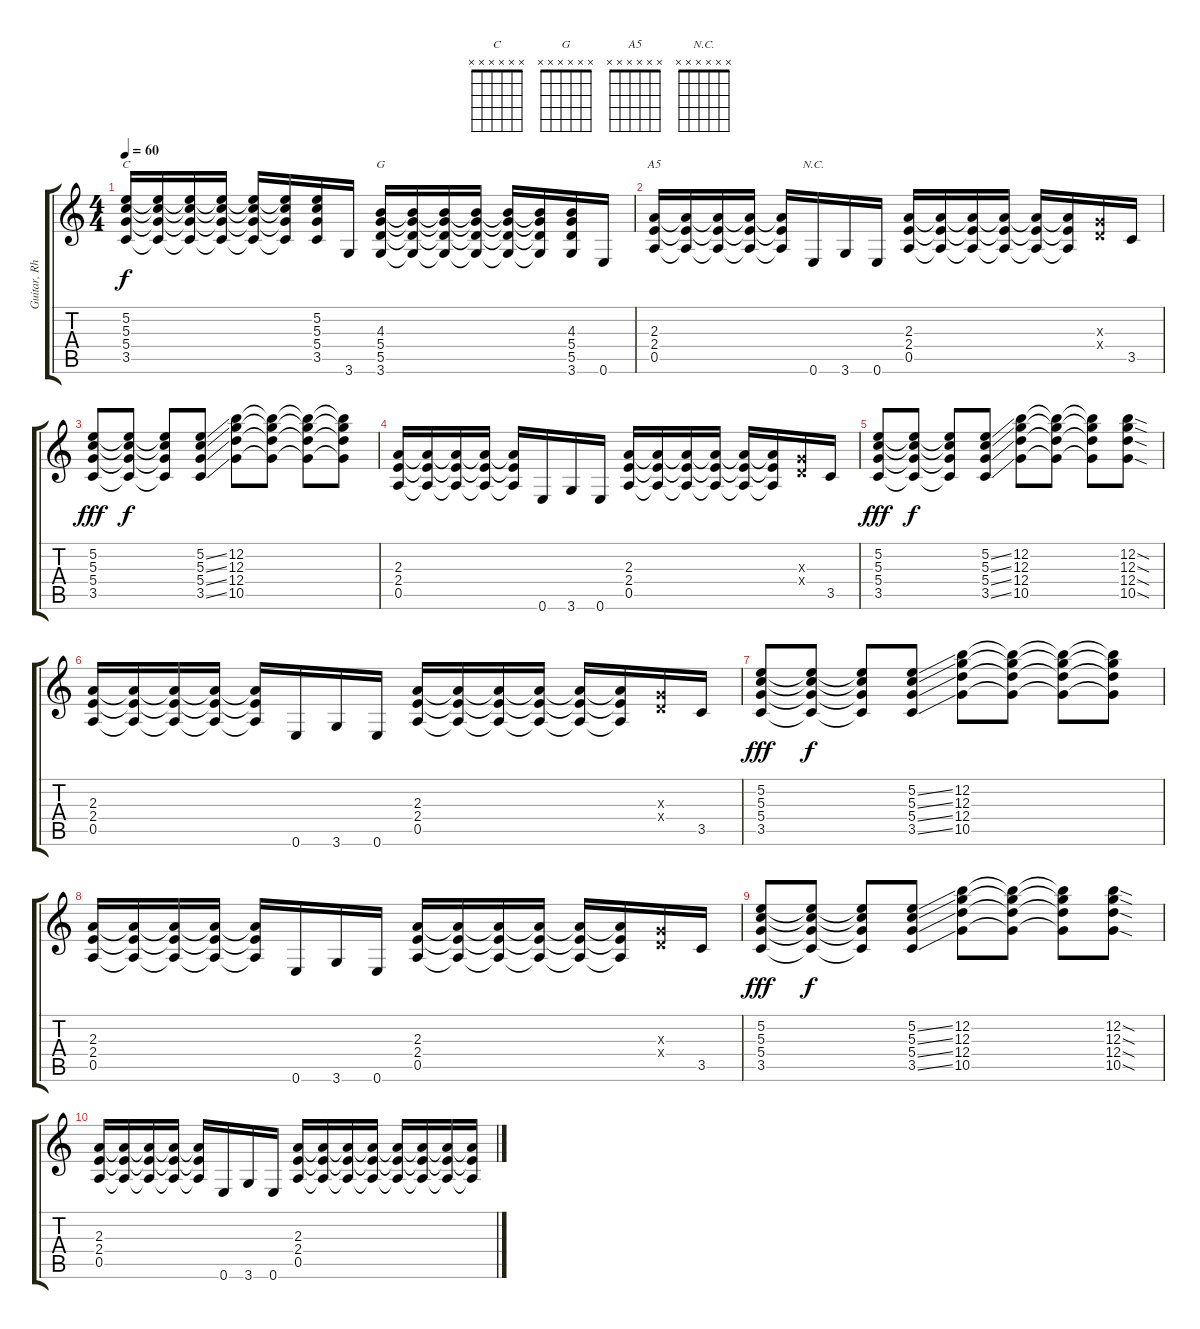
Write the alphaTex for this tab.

\track ("Guitar, Rhythm" "Guitar, Rh") {instrument distortionguitar}
\staff {score tabs}
\tuning (E4 B3 G3 D3 A2 E2) {hide}
\chord ("C" x x x x x x)
\chord ("G" x x x x x x)
\chord ("A5" x x x x x x)
\chord ("N.C." x x x x x x)
\ts (4 4)
\tempo 60
\clef g2
\ks c
(5.2 5.3 5.4 3.5).16{ch "C" dy f volume 9} (5.2{t} 5.3{t} 5.4{t} 3.5{t}).16 (5.2{t} 5.3{t} 5.4{t} 3.5{t}).16 (5.2{t} 5.3{t} 5.4{t} 3.5{t}).16 (5.2{t} 5.3{t} 5.4{t} 3.5{t}).16 (5.2{t} 5.3{t} 5.4{t} 3.5{t}).16 (5.2 5.3 5.4 3.5).16 3.6.16 (4.3 5.4 5.5 3.6).16{ch "G"} (4.3{t} 5.4{t} 5.5{t} 3.6{t}).16 (4.3{t} 5.4{t} 5.5{t} 3.6{t}).16 (4.3{t} 5.4{t} 5.5{t} 3.6{t}).16 (4.3{t} 5.4{t} 5.5{t} 3.6{t}).16 (4.3{t} 5.4{t} 5.5{t} 3.6{t}).16 (4.3 5.4 5.5 3.6).16 0.6.16 |
(2.3 2.4 0.5).16{ch "A5"} (2.3{t} 2.4{t} 0.5{t}).16 (2.3{t} 2.4{t} 0.5{t}).16 (2.3{t} 2.4{t} 0.5{t}).16 (2.3{t} 2.4{t} 0.5{t}).16 0.6.16{ch "N.C."} 3.6.16 0.6.16 (2.3 2.4 0.5).16 (2.3{t} 2.4{t} 0.5{t}).16 (2.3{t} 2.4{t} 0.5{t}).16 (2.3{t} 2.4{t} 0.5{t}).16 (2.3{t} 2.4{t} 0.5{t}).16 (2.3{t} 2.4{t} 0.5{t}).16 (0.3{x} 0.4{x}).16 3.5.16 |
(5.2 5.3 5.4 3.5).8{dy fff} (5.2{t} 5.3{t} 5.4{t} 3.5{t}).8{dy f} (5.2{t} 5.3{t} 5.4{t} 3.5{t}).8 (5.2{ss} 5.3{ss} 5.4{ss} 3.5{ss}).8 (12.2 12.3 12.4 10.5).8 (12.2{t} 12.3{t} 12.4{t} 10.5{t}).8 (12.2{t} 12.3{t} 12.4{t} 10.5{t}).8 (12.2{t} 12.3{t} 12.4{t} 10.5{t}).8 |
(2.3 2.4 0.5).16 (2.3{t} 2.4{t} 0.5{t}).16 (2.3{t} 2.4{t} 0.5{t}).16 (2.3{t} 2.4{t} 0.5{t}).16 (2.3{t} 2.4{t} 0.5{t}).16 0.6.16 3.6.16 0.6.16 (2.3 2.4 0.5).16 (2.3{t} 2.4{t} 0.5{t}).16 (2.3{t} 2.4{t} 0.5{t}).16 (2.3{t} 2.4{t} 0.5{t}).16 (2.3{t} 2.4{t} 0.5{t}).16 (2.3{t} 2.4{t} 0.5{t}).16 (0.3{x} 0.4{x}).16 3.5.16 |
(5.2 5.3 5.4 3.5).8{dy fff} (5.2{t} 5.3{t} 5.4{t} 3.5{t}).8{dy f} (5.2{t} 5.3{t} 5.4{t} 3.5{t}).8 (5.2{ss} 5.3{ss} 5.4{ss} 3.5{ss}).8 (12.2 12.3 12.4 10.5).8 (12.2{t} 12.3{t} 12.4{t} 10.5{t}).8 (12.2{t} 12.3{t} 12.4{t} 10.5{t}).8 (12.2{sod} 12.3{sod} 12.4{sod} 10.5{sod}).8 |
(2.3 2.4 0.5).16 (2.3{t} 2.4{t} 0.5{t}).16 (2.3{t} 2.4{t} 0.5{t}).16 (2.3{t} 2.4{t} 0.5{t}).16 (2.3{t} 2.4{t} 0.5{t}).16 0.6.16 3.6.16 0.6.16 (2.3 2.4 0.5).16 (2.3{t} 2.4{t} 0.5{t}).16 (2.3{t} 2.4{t} 0.5{t}).16 (2.3{t} 2.4{t} 0.5{t}).16 (2.3{t} 2.4{t} 0.5{t}).16 (2.3{t} 2.4{t} 0.5{t}).16 (0.3{x} 0.4{x}).16 3.5.16 |
(5.2 5.3 5.4 3.5).8{dy fff} (5.2{t} 5.3{t} 5.4{t} 3.5{t}).8{dy f} (5.2{t} 5.3{t} 5.4{t} 3.5{t}).8 (5.2{ss} 5.3{ss} 5.4{ss} 3.5{ss}).8 (12.2 12.3 12.4 10.5).8 (12.2{t} 12.3{t} 12.4{t} 10.5{t}).8 (12.2{t} 12.3{t} 12.4{t} 10.5{t}).8 (12.2{t} 12.3{t} 12.4{t} 10.5{t}).8 |
(2.3 2.4 0.5).16 (2.3{t} 2.4{t} 0.5{t}).16 (2.3{t} 2.4{t} 0.5{t}).16 (2.3{t} 2.4{t} 0.5{t}).16 (2.3{t} 2.4{t} 0.5{t}).16 0.6.16 3.6.16 0.6.16 (2.3 2.4 0.5).16 (2.3{t} 2.4{t} 0.5{t}).16 (2.3{t} 2.4{t} 0.5{t}).16 (2.3{t} 2.4{t} 0.5{t}).16 (2.3{t} 2.4{t} 0.5{t}).16 (2.3{t} 2.4{t} 0.5{t}).16 (0.3{x} 0.4{x}).16 3.5.16 |
(5.2 5.3 5.4 3.5).8{dy fff} (5.2{t} 5.3{t} 5.4{t} 3.5{t}).8{dy f} (5.2{t} 5.3{t} 5.4{t} 3.5{t}).8 (5.2{ss} 5.3{ss} 5.4{ss} 3.5{ss}).8 (12.2 12.3 12.4 10.5).8 (12.2{t} 12.3{t} 12.4{t} 10.5{t}).8 (12.2{t} 12.3{t} 12.4{t} 10.5{t}).8 (12.2{sod} 12.3{sod} 12.4{sod} 10.5{sod}).8 |
(2.3 2.4 0.5).16 (2.3{t} 2.4{t} 0.5{t}).16 (2.3{t} 2.4{t} 0.5{t}).16 (2.3{t} 2.4{t} 0.5{t}).16 (2.3{t} 2.4{t} 0.5{t}).16 0.6.16 3.6.16 0.6.16 (2.3 2.4 0.5).16 (2.3{t} 2.4{t} 0.5{t}).16 (2.3{t} 2.4{t} 0.5{t}).16 (2.3{t} 2.4{t} 0.5{t}).16 (2.3{t} 2.4{t} 0.5{t}).16 (2.3{t} 2.4{t} 0.5{t}).16 (2.3{t} 2.4{t} 0.5{t}).16 (2.3{t} 2.4{t} 0.5{t}).16
